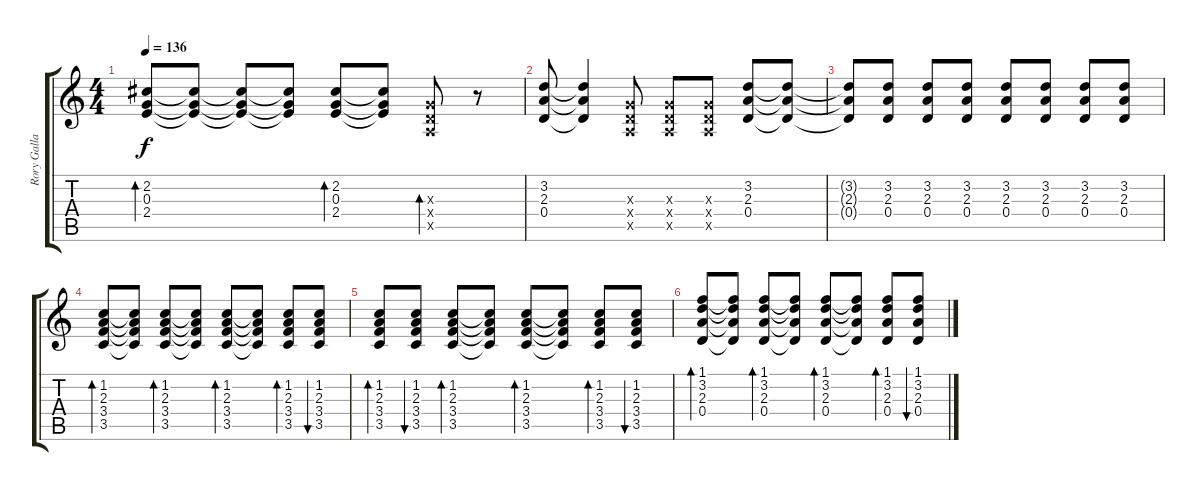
\track ("Rory Gallagher" "Rory Galla") {instrument electricguitarclean}
\staff {score tabs}
\tuning (E4 B3 G3 D3 A2 E2) {hide}
\ts (4 4)
\tempo 136
\clef g2
\ks c
(2.2 0.3 2.4).8{bd 240 dy f} (2.2{t} 0.3{t} 2.4{t}).8 (2.2{t} 0.3{t} 2.4{t}).8 (2.2{t} 0.3{t} 2.4{t}).8 (2.2 0.3 2.4).8{bd 240} (2.2{t} 0.3{t} 2.4{t}).8 (0.3{x} 0.4{x} 0.5{x}).8{bd 240} r.8 |
(3.2 2.3 0.4).8 (3.2{t} 2.3{t} 0.4{t}).4 (0.3{x} 0.4{x} 0.5{x}).8 (0.3{x} 0.4{x} 0.5{x}).8 (0.3{x} 0.4{x} 0.5{x}).8 (3.2 2.3 0.4).8 (3.2{t} 2.3{t} 0.4{t}).8 |
(3.2{t} 2.3{t} 0.4{t}).8 (3.2 2.3 0.4).8 (3.2 2.3 0.4).8 (3.2 2.3 0.4).8 (3.2 2.3 0.4).8 (3.2 2.3 0.4).8 (3.2 2.3 0.4).8 (3.2 2.3 0.4).8 |
(1.2 2.3 3.4 3.5).8{bd 120} (1.2{t} 2.3{t} 3.4{t} 3.5{t}).8 (1.2 2.3 3.4 3.5).8{bd 120} (1.2{t} 2.3{t} 3.4{t} 3.5{t}).8 (1.2 2.3 3.4 3.5).8{bd 120} (1.2{t} 2.3{t} 3.4{t} 3.5{t}).8 (1.2 2.3 3.4 3.5).8{bd 120} (1.2 2.3 3.4 3.5).8{bu 120} |
(1.2 2.3 3.4 3.5).8{bd 120} (1.2 2.3 3.4 3.5).8{bu 120} (1.2 2.3 3.4 3.5).8{bd 120} (1.2{t} 2.3{t} 3.4{t} 3.5{t}).8 (1.2 2.3 3.4 3.5).8{bd 120} (1.2{t} 2.3{t} 3.4{t} 3.5{t}).8 (1.2 2.3 3.4 3.5).8{bd 120} (1.2 2.3 3.4 3.5).8{bu 120} |
(1.1 3.2 2.3 0.4).8{bd 120} (1.1{t} 3.2{t} 2.3{t} 0.4{t}).8 (1.1 3.2 2.3 0.4).8{bd 120} (1.1{t} 3.2{t} 2.3{t} 0.4{t}).8 (1.1 3.2 2.3 0.4).8{bd 120} (1.1{t} 3.2{t} 2.3{t} 0.4{t}).8 (1.1 3.2 2.3 0.4).8{bd 120} (1.1 3.2 2.3 0.4).8{bu 120}
